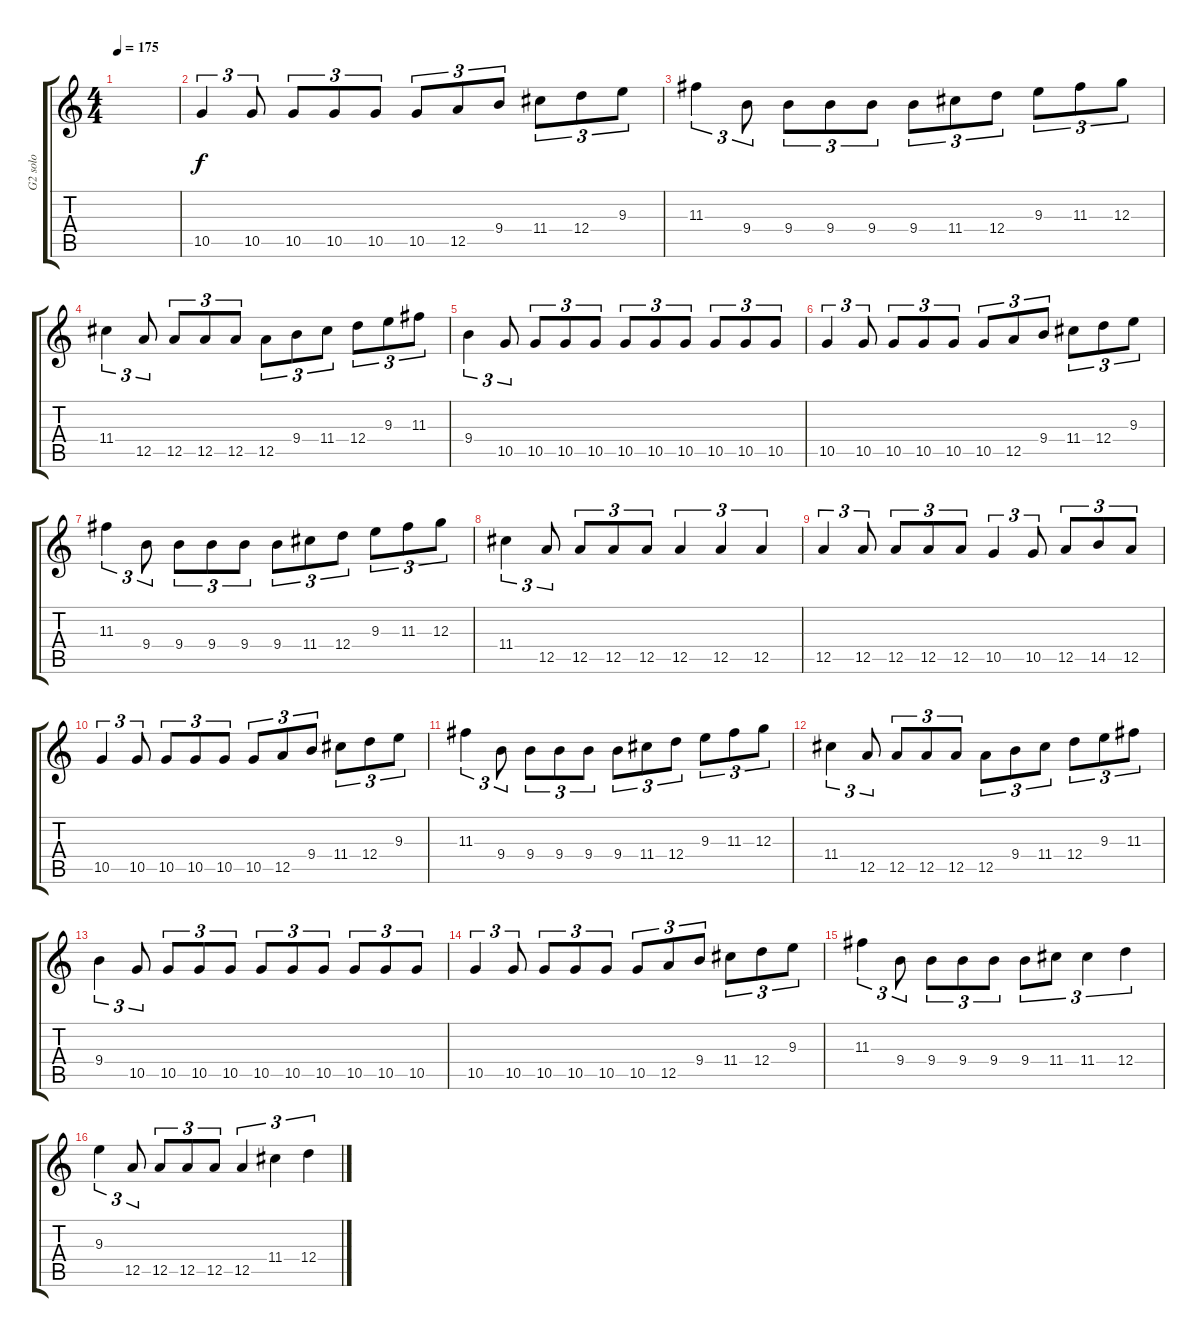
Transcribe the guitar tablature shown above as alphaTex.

\track ("G2 solo" "G2 solo") {instrument overdrivenguitar}
\staff {score tabs}
\tuning (E4 B3 G3 D3 A2 E2) {hide}
\ts (4 4)
\tempo 175
\clef g2
\ks c
|
10.5.4{tu (3 2)} 10.5.8{tu (3 2)} 10.5.8{tu (3 2)} 10.5.8{tu (3 2)} 10.5.8{tu (3 2)} 10.5.8{tu (3 2)} 12.5.8{tu (3 2)} 9.4.8{tu (3 2)} 11.4.8{tu (3 2)} 12.4.8{tu (3 2)} 9.3.8{tu (3 2)} |
11.3.4{tu (3 2)} 9.4.8{tu (3 2)} 9.4.8{tu (3 2)} 9.4.8{tu (3 2)} 9.4.8{tu (3 2)} 9.4.8{tu (3 2)} 11.4.8{tu (3 2)} 12.4.8{tu (3 2)} 9.3.8{tu (3 2)} 11.3.8{tu (3 2)} 12.3.8{tu (3 2)} |
11.4.4{tu (3 2)} 12.5.8{tu (3 2)} 12.5.8{tu (3 2)} 12.5.8{tu (3 2)} 12.5.8{tu (3 2)} 12.5.8{tu (3 2)} 9.4.8{tu (3 2)} 11.4.8{tu (3 2)} 12.4.8{tu (3 2)} 9.3.8{tu (3 2)} 11.3.8{tu (3 2)} |
9.4.4{tu (3 2)} 10.5.8{tu (3 2)} 10.5.8{tu (3 2)} 10.5.8{tu (3 2)} 10.5.8{tu (3 2)} 10.5.8{tu (3 2)} 10.5.8{tu (3 2)} 10.5.8{tu (3 2)} 10.5.8{tu (3 2)} 10.5.8{tu (3 2)} 10.5.8{tu (3 2)} |
10.5.4{tu (3 2)} 10.5.8{tu (3 2)} 10.5.8{tu (3 2)} 10.5.8{tu (3 2)} 10.5.8{tu (3 2)} 10.5.8{tu (3 2)} 12.5.8{tu (3 2)} 9.4.8{tu (3 2)} 11.4.8{tu (3 2)} 12.4.8{tu (3 2)} 9.3.8{tu (3 2)} |
11.3.4{tu (3 2)} 9.4.8{tu (3 2)} 9.4.8{tu (3 2)} 9.4.8{tu (3 2)} 9.4.8{tu (3 2)} 9.4.8{tu (3 2)} 11.4.8{tu (3 2)} 12.4.8{tu (3 2)} 9.3.8{tu (3 2)} 11.3.8{tu (3 2)} 12.3.8{tu (3 2)} |
11.4.4{tu (3 2)} 12.5.8{tu (3 2)} 12.5.8{tu (3 2)} 12.5.8{tu (3 2)} 12.5.8{tu (3 2)} 12.5.4{tu (3 2)} 12.5.4{tu (3 2)} 12.5.4{tu (3 2)} |
12.5.4{tu (3 2)} 12.5.8{tu (3 2)} 12.5.8{tu (3 2)} 12.5.8{tu (3 2)} 12.5.8{tu (3 2)} 10.5.4{tu (3 2)} 10.5.8{tu (3 2)} 12.5.8{tu (3 2)} 14.5.8{tu (3 2)} 12.5.8{tu (3 2)} |
10.5.4{tu (3 2)} 10.5.8{tu (3 2)} 10.5.8{tu (3 2)} 10.5.8{tu (3 2)} 10.5.8{tu (3 2)} 10.5.8{tu (3 2)} 12.5.8{tu (3 2)} 9.4.8{tu (3 2)} 11.4.8{tu (3 2)} 12.4.8{tu (3 2)} 9.3.8{tu (3 2)} |
11.3.4{tu (3 2)} 9.4.8{tu (3 2)} 9.4.8{tu (3 2)} 9.4.8{tu (3 2)} 9.4.8{tu (3 2)} 9.4.8{tu (3 2)} 11.4.8{tu (3 2)} 12.4.8{tu (3 2)} 9.3.8{tu (3 2)} 11.3.8{tu (3 2)} 12.3.8{tu (3 2)} |
11.4.4{tu (3 2)} 12.5.8{tu (3 2)} 12.5.8{tu (3 2)} 12.5.8{tu (3 2)} 12.5.8{tu (3 2)} 12.5.8{tu (3 2)} 9.4.8{tu (3 2)} 11.4.8{tu (3 2)} 12.4.8{tu (3 2)} 9.3.8{tu (3 2)} 11.3.8{tu (3 2)} |
9.4.4{tu (3 2)} 10.5.8{tu (3 2)} 10.5.8{tu (3 2)} 10.5.8{tu (3 2)} 10.5.8{tu (3 2)} 10.5.8{tu (3 2)} 10.5.8{tu (3 2)} 10.5.8{tu (3 2)} 10.5.8{tu (3 2)} 10.5.8{tu (3 2)} 10.5.8{tu (3 2)} |
10.5.4{tu (3 2)} 10.5.8{tu (3 2)} 10.5.8{tu (3 2)} 10.5.8{tu (3 2)} 10.5.8{tu (3 2)} 10.5.8{tu (3 2)} 12.5.8{tu (3 2)} 9.4.8{tu (3 2)} 11.4.8{tu (3 2)} 12.4.8{tu (3 2)} 9.3.8{tu (3 2)} |
11.3.4{tu (3 2)} 9.4.8{tu (3 2)} 9.4.8{tu (3 2)} 9.4.8{tu (3 2)} 9.4.8{tu (3 2)} 9.4.8{tu (3 2)} 11.4.8{tu (3 2)} 11.4.4{tu (3 2)} 12.4.4{tu (3 2)} |
9.3.4{tu (3 2)} 12.5.8{tu (3 2)} 12.5.8{tu (3 2)} 12.5.8{tu (3 2)} 12.5.8{tu (3 2)} 12.5.4{tu (3 2)} 11.4.4{tu (3 2)} 12.4.4{tu (3 2)}
